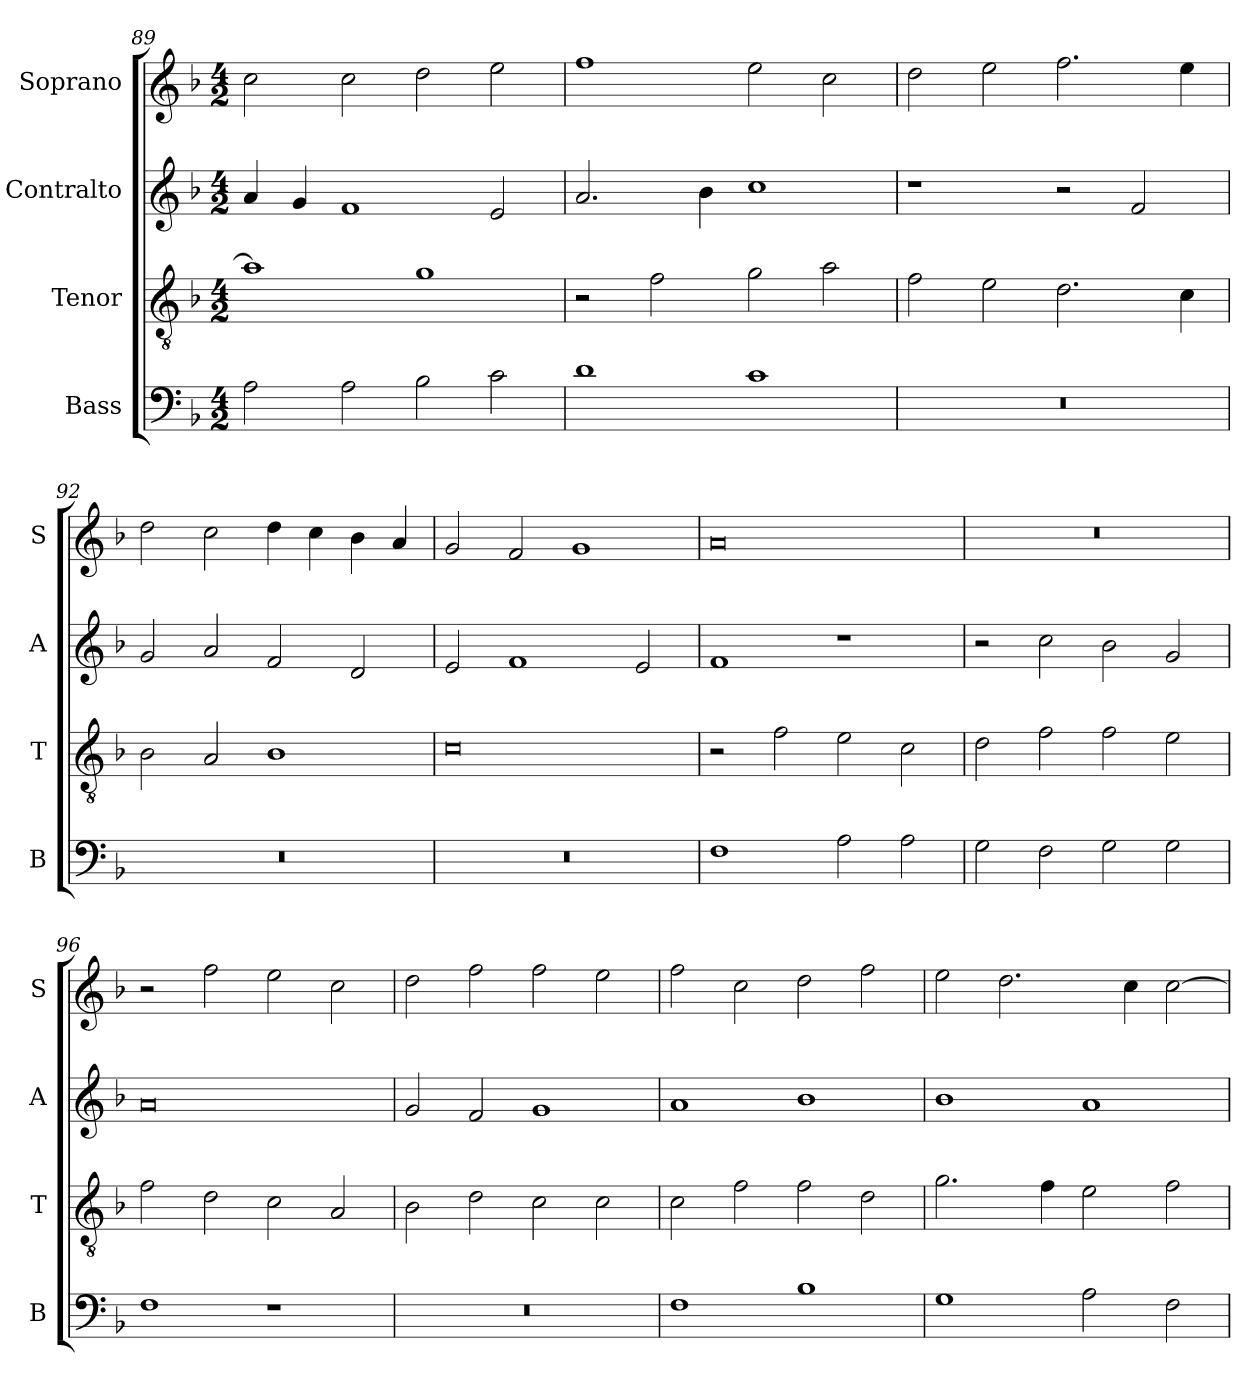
**kern	**kern	**kern	**kern
*part4	*part3	*part2	*part1
*staff4	*staff3	*staff2	*staff1
*I"Bass	*I"Tenor	*I"Contralto	*I"Soprano
*I'B	*I'T	*I'A	*I'S
*clefF4	*clefGv2	*clefG2	*clefG2
*k[b-]	*k[b-]	*k[b-]	*k[b-]
*D:aeo	*D:aeo	*D:aeo	*D:aeo
*M4/2	*M4/2	*M4/2	*M4/2
=89	=89	=89	=89
2A	1a]	4a	2cc
.	.	4g	.
2A	.	1f	2cc
2B-	1g	.	2dd
2c	.	2e	2ee
=90	=90	=90	=90
1d	2r	2.a	1ff
.	2f	.	.
.	.	4b-	.
1c	2g	1cc	2ee
.	2a	.	2cc
=91	=91	=91	=91
0r	2f	1r	2dd
.	2e	.	2ee
.	2.d	2r	2.ff
.	.	2f	.
.	4c	.	4ee
=92	=92	=92	=92
0r	2B-	2g	2dd
.	2A	2a	2cc
.	1B-	2f	4dd
.	.	.	4cc
.	.	2d	4b-
.	.	.	4a
=93	=93	=93	=93
0r	0c	2e	2g
.	.	1f	2f
.	.	.	1g
.	.	2e	.
=94	=94	=94	=94
1F	2r	1f	0a
.	2f	.	.
2A	2e	1r	.
2A	2c	.	.
=95	=95	=95	=95
2G	2d	2r	0r
2F	2f	2cc	.
2G	2f	2b-	.
2G	2e	2g	.
=96	=96	=96	=96
1F	2f	0a	2r
.	2d	.	2ff
1r	2c	.	2ee
.	2A	.	2cc
=97	=97	=97	=97
0r	2B-	2g	2dd
.	2d	2f	2ff
.	2c	1g	2ff
.	2c	.	2ee
=98	=98	=98	=98
1F	2c	1a	2ff
.	2f	.	2cc
1B-	2f	1b-	2dd
.	2d	.	2ff
=99	=99	=99	=99
1G	2.g	1b-	2ee
.	.	.	2.dd
.	4f	.	.
2A	2e	1a	.
.	.	.	4cc
2F	2f	.	[2cc
=	=	=	=
*-	*-	*-	*-
